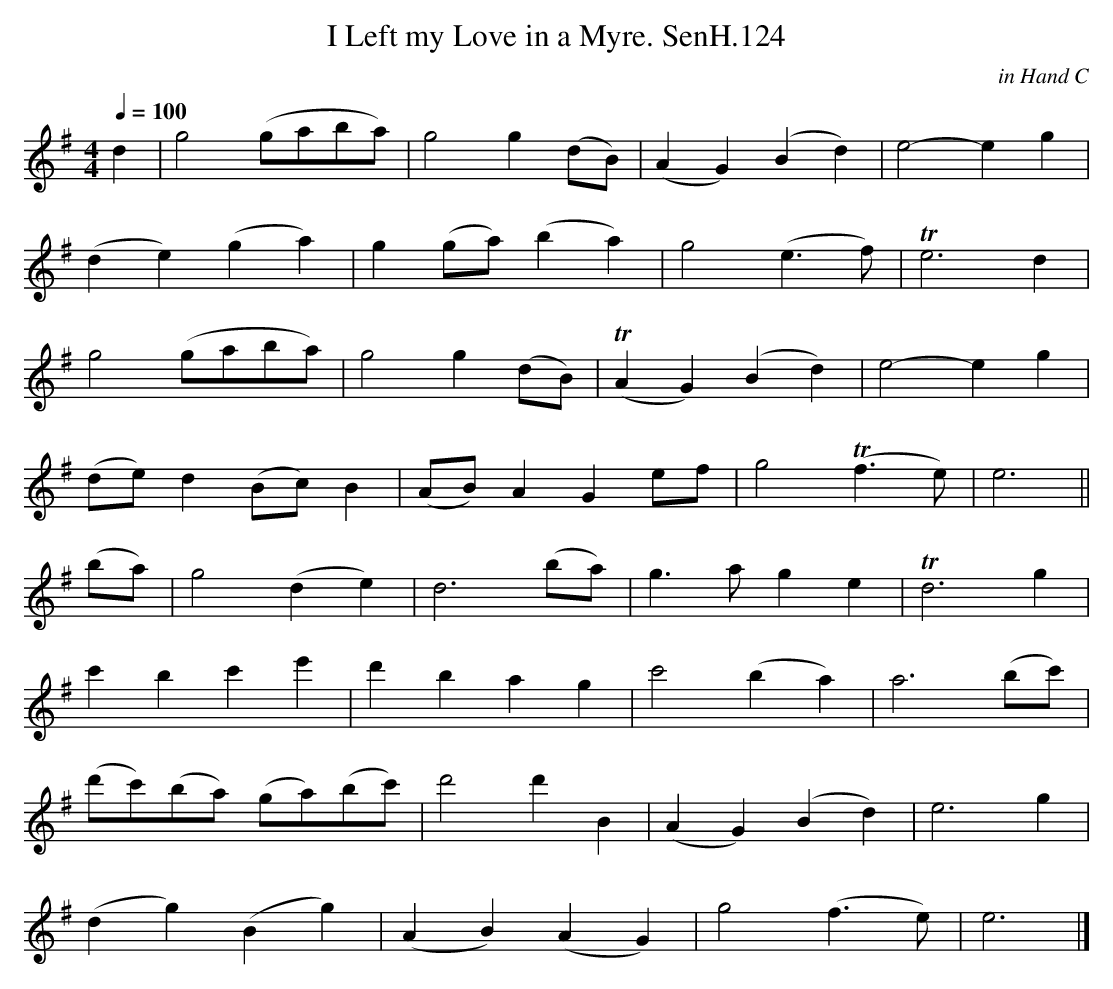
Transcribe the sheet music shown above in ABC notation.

X:1
T:I Left my Love in a Myre. SenH.124
C:in Hand C
Q:1/4=100
M:4/4
L:1/8
K:Em
d2 | g4 (gaba) | g4 g2(dB) | (A2G2) (B2d2) | e4-e2g2 |
(d2e2) (g2a2) | g2(ga)(b2a2) | g4(e3f) | Te6d2 |
g4 (gaba) | g4 g2(dB) | (TA2G2) (B2d2) | e4-e2g2 |
(de)d2(Bc)B2 | (AB)A2G2ef | g4 (Tf3e) | e6 ||
(ba) |g4(d2e2) | d6(ba) | g3ag2e2 | Td6g2 |
c'2b2c'2e'2 | d'2b2a2g2 | c'4(b2a2) | a6 (bc') |
(d'c')(ba) (ga)(bc') | d'4d'2B2 | (A2G2) (B2d2) | e6g2 |
(d2g2)(B2g2) | (A2B2)(A2G2) | g4(f3e) | e6 |]
